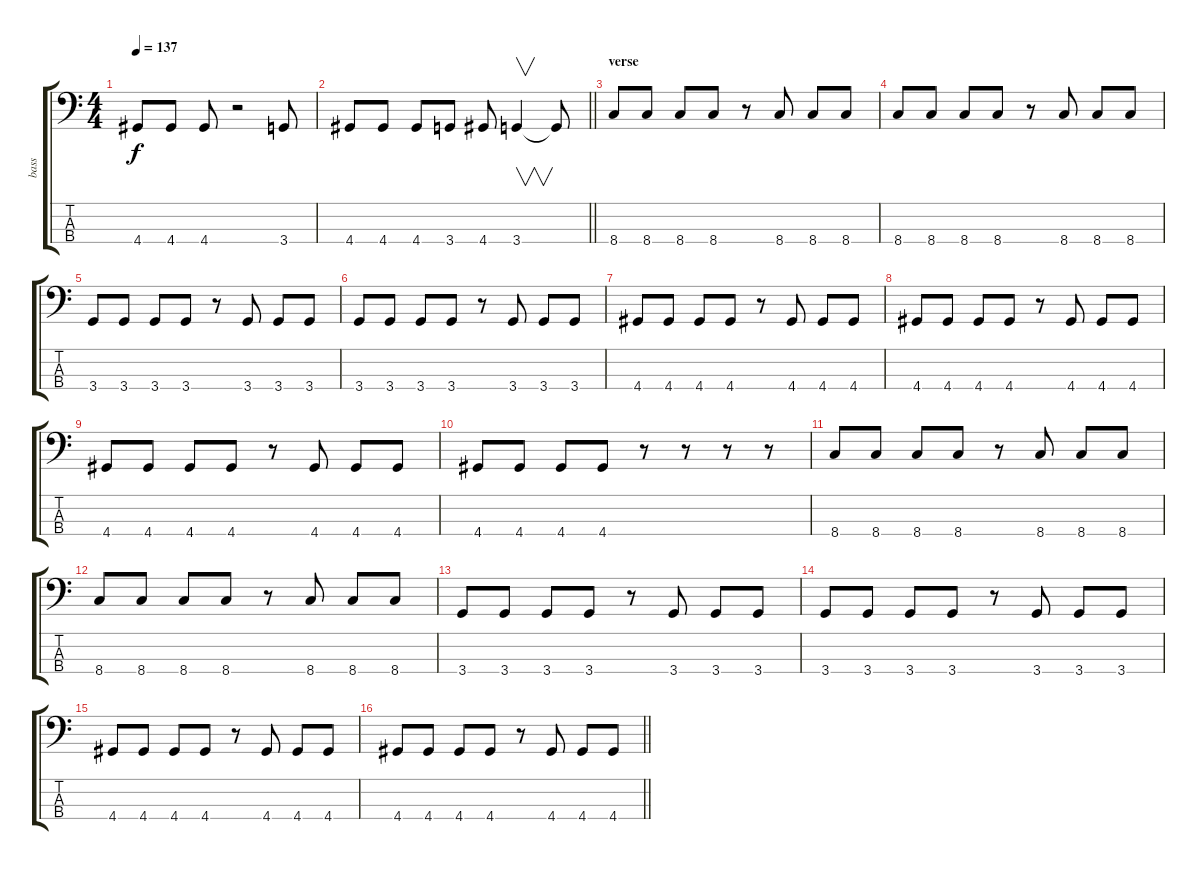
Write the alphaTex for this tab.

\track ("bass" "bass") {instrument electricbassfinger}
\staff {score tabs}
\tuning (G2 D2 A1 E1) {hide}
\ts (4 4)
\tempo 137
\clef f4
\ks c
4.4.8{dy f} 4.4.8 4.4.8 r.2 3.4.8 |
\barLineRight lightlight
4.4.8 4.4.8 4.4.8 3.4.8 4.4.8 3.4.4{v} 3.4{t}.8 |
\section ("" "verse")
8.4.8 8.4.8 8.4.8 8.4.8 r.8 8.4.8 8.4.8 8.4.8 |
8.4.8 8.4.8 8.4.8 8.4.8 r.8 8.4.8 8.4.8 8.4.8 |
3.4.8 3.4.8 3.4.8 3.4.8 r.8 3.4.8 3.4.8 3.4.8 |
3.4.8 3.4.8 3.4.8 3.4.8 r.8 3.4.8 3.4.8 3.4.8 |
4.4.8 4.4.8 4.4.8 4.4.8 r.8 4.4.8 4.4.8 4.4.8 |
4.4.8 4.4.8 4.4.8 4.4.8 r.8 4.4.8 4.4.8 4.4.8 |
4.4.8 4.4.8 4.4.8 4.4.8 r.8 4.4.8 4.4.8 4.4.8 |
4.4.8 4.4.8 4.4.8 4.4.8 r.8 r.8 r.8 r.8 |
8.4.8 8.4.8 8.4.8 8.4.8 r.8 8.4.8 8.4.8 8.4.8 |
8.4.8 8.4.8 8.4.8 8.4.8 r.8 8.4.8 8.4.8 8.4.8 |
3.4.8 3.4.8 3.4.8 3.4.8 r.8 3.4.8 3.4.8 3.4.8 |
3.4.8 3.4.8 3.4.8 3.4.8 r.8 3.4.8 3.4.8 3.4.8 |
4.4.8 4.4.8 4.4.8 4.4.8 r.8 4.4.8 4.4.8 4.4.8 |
\barLineRight lightlight
4.4.8 4.4.8 4.4.8 4.4.8 r.8 4.4.8 4.4.8 4.4.8
